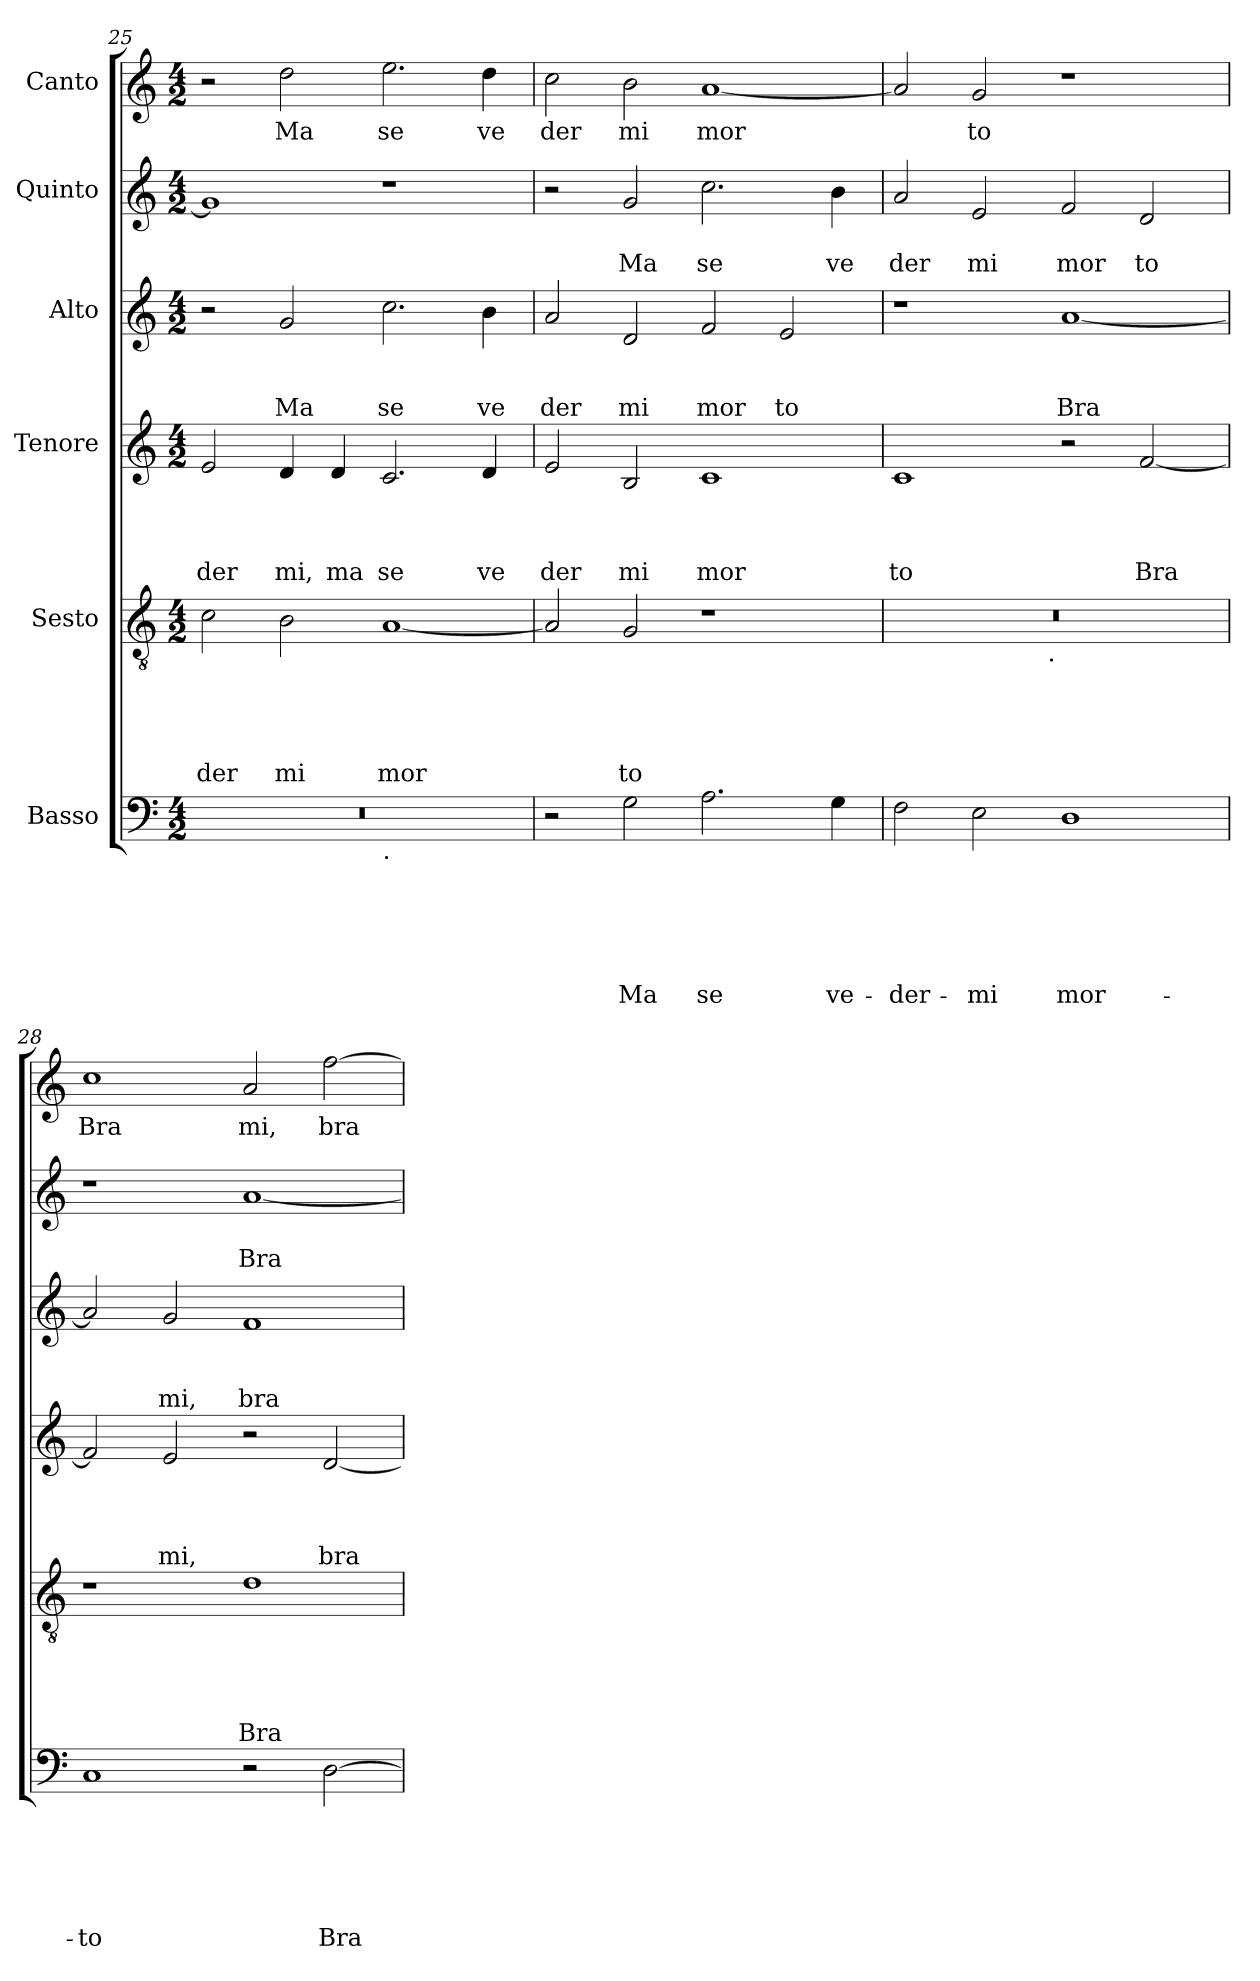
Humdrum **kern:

**kern	**text	**text	**text	**text	**text	**text	**kern	**text	**text	**text	**text	**text	**kern	**text	**text	**text	**text	**kern	**text	**text	**text	**kern	**text	**text	**kern	**text
*part6	*part6	*part6	*part6	*part6	*part6	*part6	*part5	*part5	*part5	*part5	*part5	*part5	*part4	*part4	*part4	*part4	*part4	*part3	*part3	*part3	*part3	*part2	*part2	*part2	*part1	*part1
*staff6	*staff6	*staff6	*staff6	*staff6	*staff6	*staff6	*staff5	*staff5	*staff5	*staff5	*staff5	*staff5	*staff4	*staff4	*staff4	*staff4	*staff4	*staff3	*staff3	*staff3	*staff3	*staff2	*staff2	*staff2	*staff1	*staff1
*I"Basso	*	*	*	*	*	*	*I"Sesto	*	*	*	*	*	*I"Tenore	*	*	*	*	*I"Alto	*	*	*	*I"Quinto	*	*	*I"Canto	*
*clefF4	*	*	*	*	*	*	*clefGv2	*	*	*	*	*	*clefG2	*	*	*	*	*clefG2	*	*	*	*clefG2	*	*	*clefG2	*
*k[]	*	*	*	*	*	*	*k[]	*	*	*	*	*	*k[]	*	*	*	*	*k[]	*	*	*	*k[]	*	*	*k[]	*
*C:	*	*	*	*	*	*	*C:	*	*	*	*	*	*C:	*	*	*	*	*C:	*	*	*	*C:	*	*	*C:	*
*M4/2	*	*	*	*	*	*	*M4/2	*	*	*	*	*	*M4/2	*	*	*	*	*M4/2	*	*	*	*M4/2	*	*	*M4/2	*
=25	=25	=25	=25	=25	=25	=25	=25	=25	=25	=25	=25	=25	=25	=25	=25	=25	=25	=25	=25	=25	=25	=25	=25	=25	=25	=25
!	!	!	!	!	!	!	!	!	!	!	!	!LO:LY:b	!	!	!	!	!LO:LY:b	!	!	!	!	!	!	!	!	!
*^	*	*	*	*	*	*	*	*	*	*	*	*	*	*	*	*	*	*	*	*	*	*	*	*	*	*
0r	1ryy	.	.	.	.	.	.	2c\	.	.	.	.	der	2e/	.	.	.	der	2r	.	.	.	1g]	.	.	2r	.
!	!	!	!	!	!	!	!	!	!	!	!	!	!LO:LY:b	!	!	!	!	!LO:LY:b	!	!	!	!LO:LY:b	!	!	!	!	!LO:LY:b
.	.	.	.	.	.	.	.	2B\	.	.	.	.	mi	4d/	.	.	.	mi,	2g/	.	.	Ma	.	.	.	2dd\	Ma
!	!	!	!	!	!	!	!	!	!	!	!	!	!	!	!	!	!	!LO:LY:b	!	!	!	!	!	!	!	!	!
.	.	.	.	.	.	.	.	.	.	.	.	.	.	4d/	.	.	.	ma	.	.	.	.	.	.	.	.	.
!	!LO:TX:b:t=.	!	!	!	!	!	!	!	!	!	!	!	!	!	!	!	!	!	!	!	!	!	!	!	!	!	!
!	!	!	!	!	!	!	!	!	!	!	!	!	!LO:LY:b	!	!	!	!	!LO:LY:b	!	!	!	!LO:LY:b	!	!	!	!	!LO:LY:b
.	1ryy	.	.	.	.	.	.	[<1A	.	.	.	.	mor	2.c/	.	.	.	se	2.cc\	.	.	se	1r	.	.	2.ee\	se
!	!	!	!	!	!	!	!	!	!	!	!	!	!	!	!	!	!	!LO:LY:b	!	!	!	!LO:LY:b	!	!	!	!	!LO:LY:b
.	.	.	.	.	.	.	.	.	.	.	.	.	.	4d/	.	.	.	ve	4b\	.	.	ve	.	.	.	4dd\	ve
=26	=26	=26	=26	=26	=26	=26	=26	=26	=26	=26	=26	=26	=26	=26	=26	=26	=26	=26	=26	=26	=26	=26	=26	=26	=26	=26	=26
!	!	!	!	!	!	!	!	!	!	!	!	!	!	!	!	!	!	!LO:LY:b	!	!	!	!LO:LY:b	!	!	!	!	!LO:LY:b
*v	*v	*	*	*	*	*	*	*	*	*	*	*	*	*	*	*	*	*	*	*	*	*	*	*	*	*	*
2r	.	.	.	.	.	.	2A/]	.	.	.	.	.	2e/	.	.	.	der	2a/	.	.	der	2r	.	.	2cc\	der
!	!	!	!	!	!	!LO:LY:b	!	!	!	!	!	!LO:LY:b	!	!	!	!	!LO:LY:b	!	!	!	!LO:LY:b	!	!	!LO:LY:b	!	!LO:LY:b
2G\	.	.	.	.	.	Ma	2G/	.	.	.	.	to	2B/	.	.	.	mi	2d/	.	.	mi	2g/	.	Ma	2b\	mi
!	!	!	!	!	!	!LO:LY:b	!	!	!	!	!	!	!	!	!	!	!LO:LY:b	!	!	!	!LO:LY:b	!	!	!LO:LY:b	!	!LO:LY:b
2.A\	.	.	.	.	.	se	1r	.	.	.	.	.	1c	.	.	.	mor	2f/	.	.	mor	2.cc\	.	se	[<1a	mor
!	!	!	!	!	!	!	!	!	!	!	!	!	!	!	!	!	!	!	!	!	!LO:LY:b	!	!	!	!	!
.	.	.	.	.	.	.	.	.	.	.	.	.	.	.	.	.	.	2e/	.	.	to	.	.	.	.	.
!	!	!	!	!	!	!LO:LY:b	!	!	!	!	!	!	!	!	!	!	!	!	!	!	!	!	!	!LO:LY:b	!	!
4G\	.	.	.	.	.	ve-	.	.	.	.	.	.	.	.	.	.	.	.	.	.	.	4b\	.	ve	.	.
=27	=27	=27	=27	=27	=27	=27	=27	=27	=27	=27	=27	=27	=27	=27	=27	=27	=27	=27	=27	=27	=27	=27	=27	=27	=27	=27
!	!	!	!	!	!	!LO:LY:b	!	!	!	!	!	!	!	!	!	!	!LO:LY:b	!	!	!	!	!	!	!LO:LY:b	!	!
*	*	*	*	*	*	*	*^	*	*	*	*	*	*	*	*	*	*	*	*	*	*	*	*	*	*	*
2F\	.	.	.	.	.	-der-	0r	2ryy	.	.	.	.	.	1c	.	.	.	to	1r	.	.	.	2a/	.	der	2a/]	.
!	!	!	!	!	!	!LO:LY:b	!	!	!	!	!	!	!	!	!	!	!	!	!	!	!	!	!	!	!LO:LY:b	!	!LO:LY:b
2E\	.	.	.	.	.	-mi	.	4...ryy	.	.	.	.	.	.	.	.	.	.	.	.	.	.	2e/	.	mi	2g/	to
!	!	!	!	!	!	!	!	!LO:TX:b:t=.	!	!	!	!	!	!	!	!	!	!	!	!	!	!	!	!	!	!	!
.	.	.	.	.	.	.	.	1ryy	.	.	.	.	.	.	.	.	.	.	.	.	.	.	.	.	.	.	.
!	!	!	!	!	!	!LO:LY:b	!	!	!	!	!	!	!	!	!	!	!	!	!	!	!	!LO:LY:b	!	!	!LO:LY:b	!	!
1D	.	.	.	.	.	mor-	.	.	.	.	.	.	.	2r	.	.	.	.	[>1a	.	.	Bra	2f/	.	mor	1r	.
!	!	!	!	!	!	!	!	!	!	!	!	!	!	!	!	!	!	!LO:LY:b	!	!	!	!	!	!	!LO:LY:b	!	!
.	.	.	.	.	.	.	.	.	.	.	.	.	.	[>2f/	.	.	.	Bra	.	.	.	.	2d/	.	to	.	.
.	.	.	.	.	.	.	.	32ryy	.	.	.	.	.	.	.	.	.	.	.	.	.	.	.	.	.	.	.
!!LO:PB:g=z
=28	=28	=28	=28	=28	=28	=28	=28	=28	=28	=28	=28	=28	=28	=28	=28	=28	=28	=28	=28	=28	=28	=28	=28	=28	=28	=28	=28
!	!	!	!	!	!	!LO:LY:b	!	!	!	!	!	!	!	!	!	!	!	!	!	!	!	!	!	!	!	!	!LO:LY:b
*	*	*	*	*	*	*	*v	*v	*	*	*	*	*	*	*	*	*	*	*	*	*	*	*	*	*	*	*
1C	.	.	.	.	.	-to	1r	.	.	.	.	.	2f/]	.	.	.	.	2a/]	.	.	.	1r	.	.	1cc	Bra
!	!	!	!	!	!	!	!	!	!	!	!	!	!	!	!	!	!LO:LY:b	!	!	!	!LO:LY:b	!	!	!	!	!
.	.	.	.	.	.	.	.	.	.	.	.	.	2e/	.	.	.	mi,	2g/	.	.	mi,	.	.	.	.	.
!	!	!	!	!	!	!	!	!	!	!	!	!LO:LY:b	!	!	!	!	!	!	!	!	!LO:LY:b	!	!	!LO:LY:b	!	!LO:LY:b
2r	.	.	.	.	.	.	1d	.	.	.	.	Bra	2r	.	.	.	.	1f	.	.	bra	[<1a	.	Bra	2a/	mi,
!	!	!	!	!	!	!LO:LY:b	!	!	!	!	!	!	!	!	!	!	!LO:LY:b	!	!	!	!	!	!	!	!	!LO:LY:b
[>2D\	.	.	.	.	.	Bra-	.	.	.	.	.	.	[<2d/	.	.	.	bra-	.	.	.	.	.	.	.	[>2ff\	bra
=	=	=	=	=	=	=	=	=	=	=	=	=	=	=	=	=	=	=	=	=	=	=	=	=	=	=
*-	*-	*-	*-	*-	*-	*-	*-	*-	*-	*-	*-	*-	*-	*-	*-	*-	*-	*-	*-	*-	*-	*-	*-	*-	*-	*-
